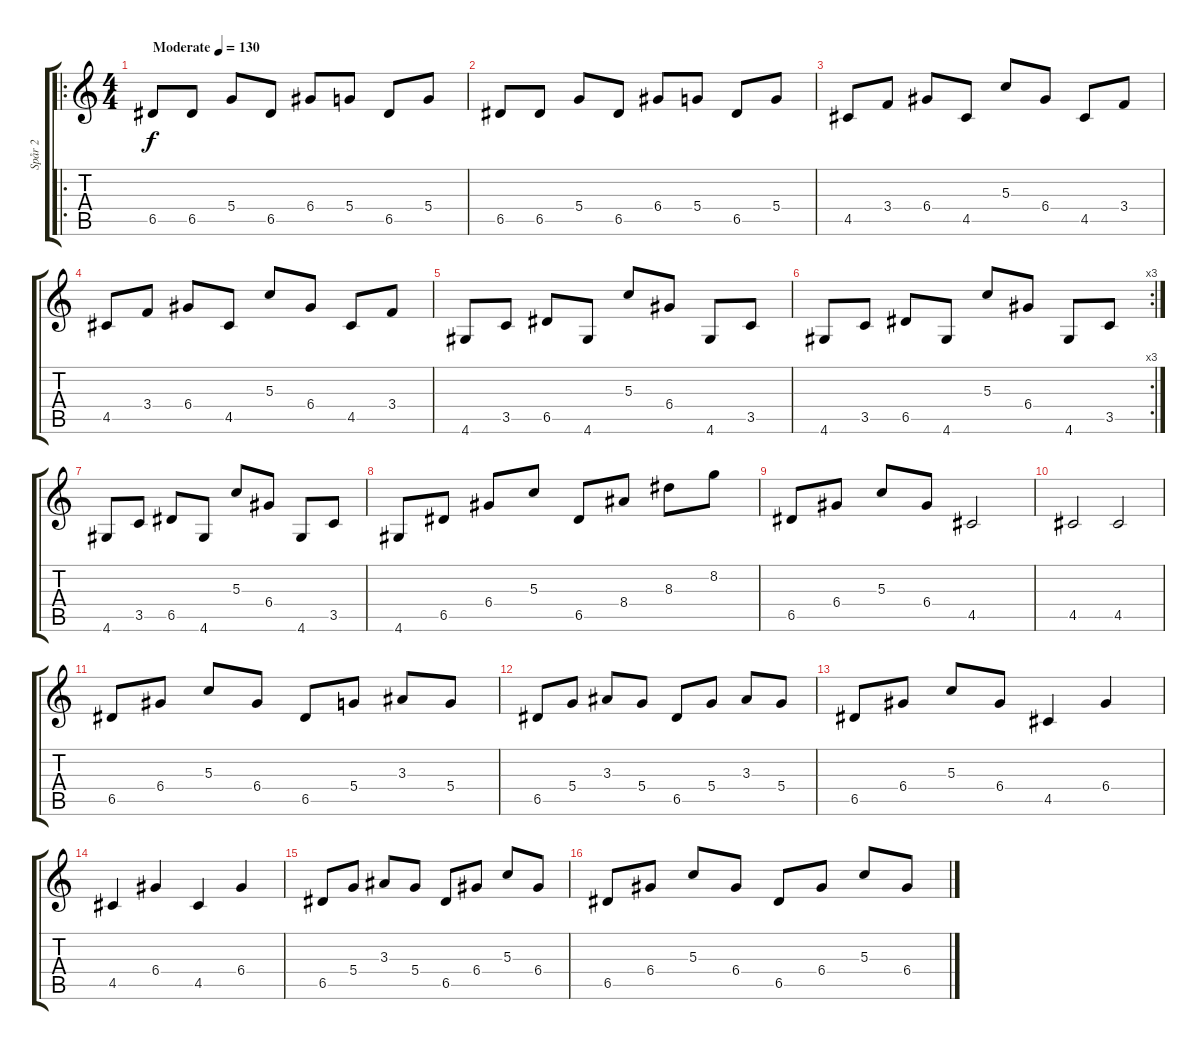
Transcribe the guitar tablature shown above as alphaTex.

\track ("Spår 2" "Spår 2") {instrument overdrivenguitar}
\staff {score tabs}
\tuning (E4 B3 G3 D3 A2 E2) {hide}
\ro
\ts (4 4)
\tempo (130 "Moderate")
\clef g2
\ks c
6.5.8{dy f instrument overdrivenguitar} 6.5.8 5.4.8 6.5.8 6.4.8 5.4.8 6.5.8 5.4.8 |
6.5.8 6.5.8 5.4.8 6.5.8 6.4.8 5.4.8 6.5.8 5.4.8 |
4.5.8 3.4.8 6.4.8 4.5.8 5.3.8 6.4.8 4.5.8 3.4.8 |
4.5.8 3.4.8 6.4.8 4.5.8 5.3.8 6.4.8 4.5.8 3.4.8 |
4.6.8 3.5.8 6.5.8 4.6.8 5.3.8 6.4.8 4.6.8 3.5.8 |
\rc 3
4.6.8 3.5.8 6.5.8 4.6.8 5.3.8 6.4.8 4.6.8 3.5.8 |
4.6.8 3.5.8 6.5.8 4.6.8 5.3.8 6.4.8 4.6.8 3.5.8 |
4.6.8 6.5.8 6.4.8 5.3.8 6.5.8 8.4.8 8.3.8 8.2.8 |
6.5.8 6.4.8 5.3.8 6.4.8 4.5.2 |
4.5.2 4.5.2 |
6.5.8 6.4.8 5.3.8 6.4.8 6.5.8 5.4.8 3.3.8 5.4.8 |
6.5.8 5.4.8 3.3.8 5.4.8 6.5.8 5.4.8 3.3.8 5.4.8 |
6.5.8 6.4.8 5.3.8 6.4.8 4.5.4 6.4.4 |
4.5.4 6.4.4 4.5.4 6.4.4 |
6.5.8 5.4.8 3.3.8 5.4.8 6.5.8 6.4.8 5.3.8 6.4.8 |
6.5.8 6.4.8 5.3.8 6.4.8 6.5.8 6.4.8 5.3.8 6.4.8
